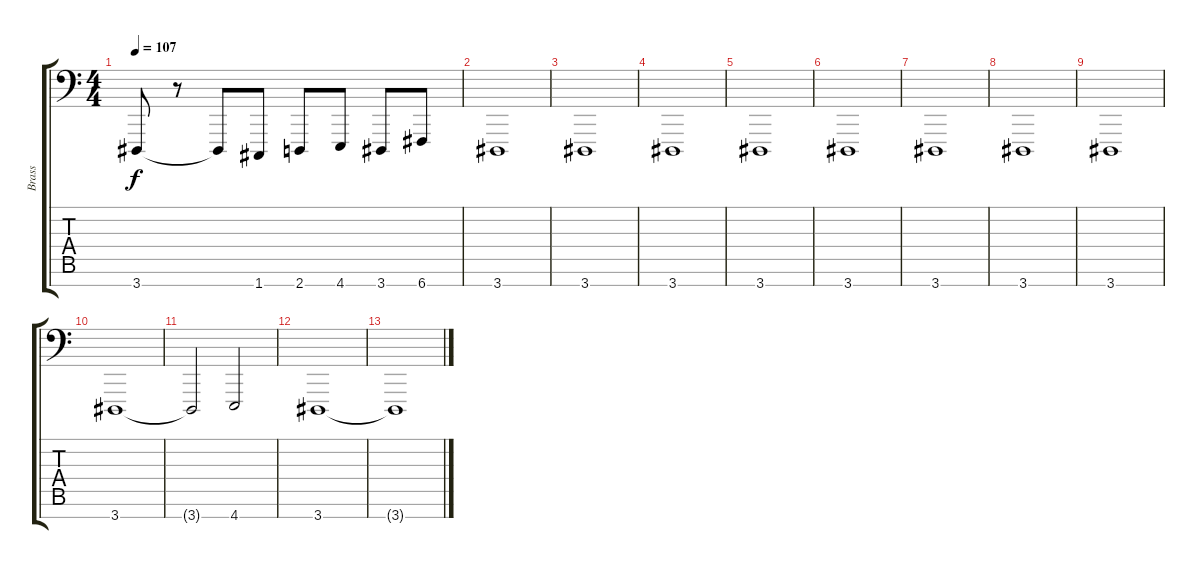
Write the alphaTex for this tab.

\track ("Brass" "Brass") {instrument lead2sawtooth}
\staff {score tabs}
\tuning (Ab3 Eb3 B2 Gb2 Db2 Ab1 C1) {hide}
\ts (4 4)
\tempo 107
\clef f4
\ks c
3.7.8{dy f} r.8 3.7{t}.8 1.7.8 2.7.8 4.7.8 3.7.8 6.7.8 |
3.7.1 |
3.7.1 |
3.7.1 |
3.7.1 |
3.7.1 |
3.7.1 |
3.7.1 |
3.7.1 |
3.7.1 |
3.7{t}.2 4.7.2 |
3.7.1 |
3.7{t}.1
